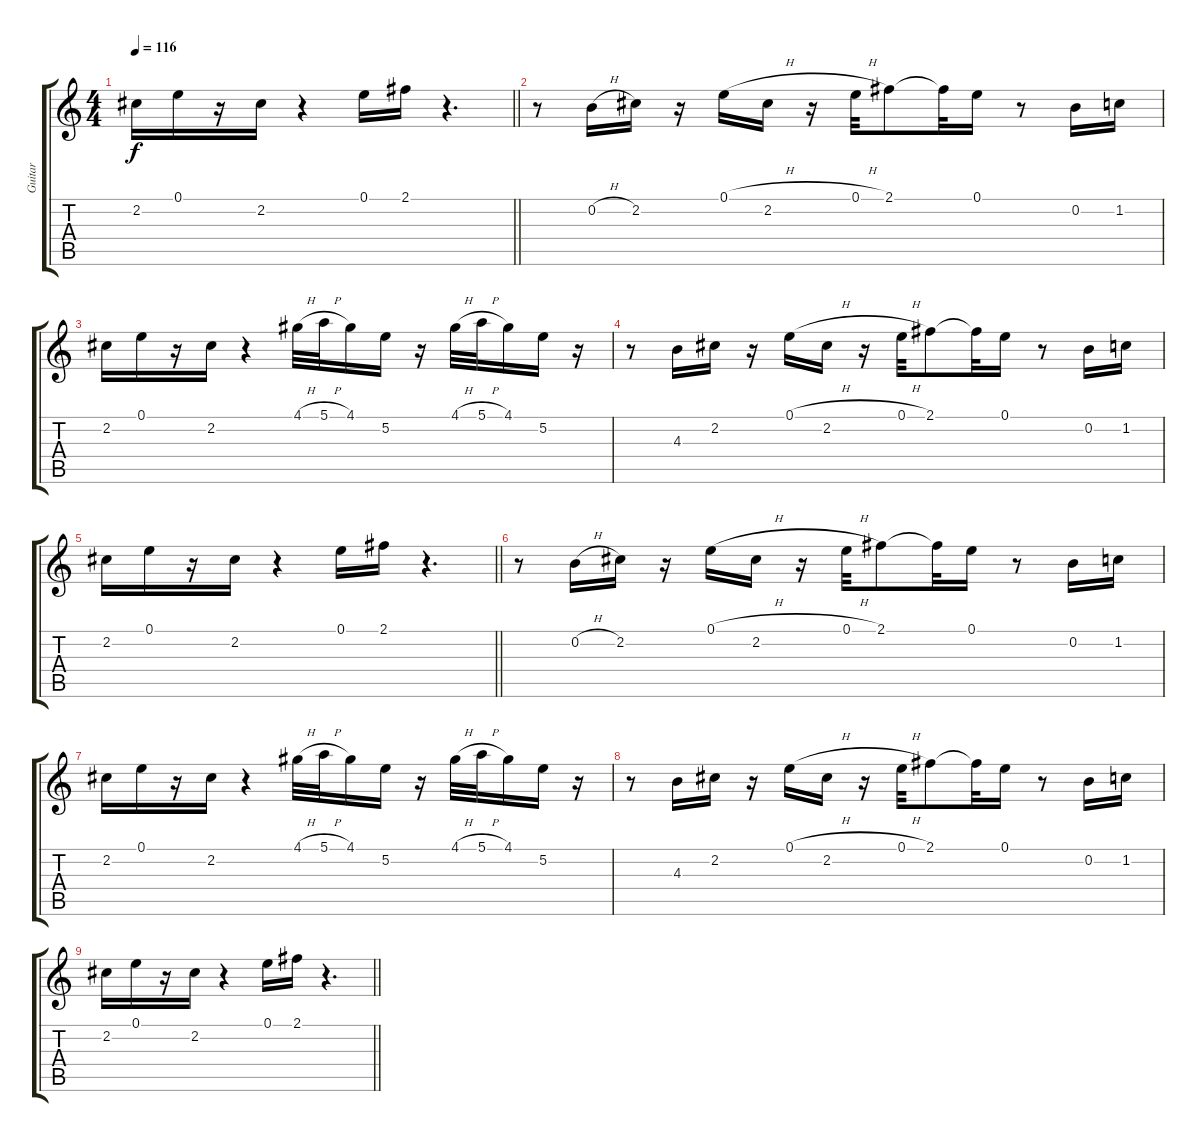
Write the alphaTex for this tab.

\track ("Guitar" "Guitar") {instrument acousticguitarsteel}
\staff {score tabs}
\tuning (E4 B3 G3 D3 A2 E2) {hide}
\ts (4 4)
\tempo 116
\clef g2
\barLineRight lightlight
\ks c
2.2.16{dy f} 0.1.16 r.16 2.2.16 r.4 0.1.16 2.1.16 r.4{d} |
r.8 0.2{h}.16 2.2.16 r.16 0.1{h}.16 2.2.16 r.16 0.1{h}.32 2.1.8 2.1{t}.32 0.1.16 r.8 0.2.16 1.2.16 |
2.2.16 0.1.16 r.16 2.2.16 r.4 4.1{h}.32 5.1{h}.32 4.1.16 5.2.16 r.16 4.1{h}.32 5.1{h}.32 4.1.16 5.2.16 r.16 |
r.8 4.3.16 2.2.16 r.16 0.1{h}.16 2.2.16 r.16 0.1{h}.32 2.1.8 2.1{t}.32 0.1.16 r.8 0.2.16 1.2.16 |
\barLineRight lightlight
2.2.16 0.1.16 r.16 2.2.16 r.4 0.1.16 2.1.16 r.4{d} |
r.8 0.2{h}.16 2.2.16 r.16 0.1{h}.16 2.2.16 r.16 0.1{h}.32 2.1.8 2.1{t}.32 0.1.16 r.8 0.2.16 1.2.16 |
2.2.16 0.1.16 r.16 2.2.16 r.4 4.1{h}.32 5.1{h}.32 4.1.16 5.2.16 r.16 4.1{h}.32 5.1{h}.32 4.1.16 5.2.16 r.16 |
r.8 4.3.16 2.2.16 r.16 0.1{h}.16 2.2.16 r.16 0.1{h}.32 2.1.8 2.1{t}.32 0.1.16 r.8 0.2.16 1.2.16 |
\barLineRight lightlight
2.2.16 0.1.16 r.16 2.2.16 r.4 0.1.16 2.1.16 r.4{d}
